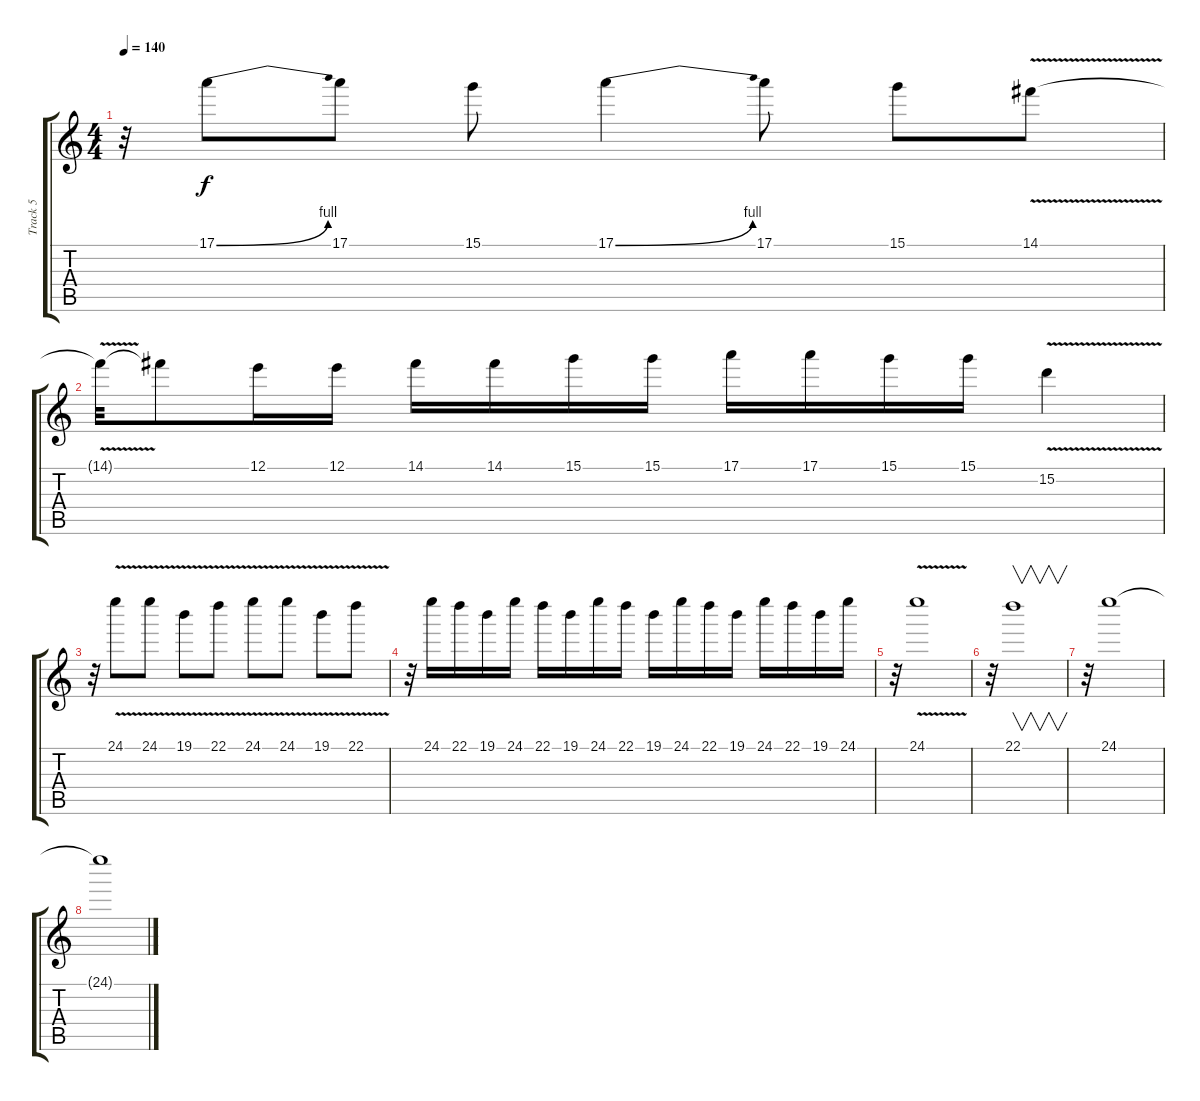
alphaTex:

\track ("Track 5" "Track 5") {instrument distortionguitar}
\staff {score tabs}
\tuning (E4 B3 G3 D3 A2 E2) {hide}
\ts (4 4)
\tempo 140
\clef g2
\ks c
r.32{dy f} 17.1{be (bend 0 0 60 4)}.8 17.1.8 15.1.8 17.1{be (bend 0 0 60 4)}.4 17.1.8 15.1.8 14.1{v}.8 |
14.1{t}.32 14.1{t}.8 12.1.16 12.1.16 14.1.16 14.1.16 15.1.16 15.1.16 17.1.16 17.1.16 15.1.16 15.1.16 15.2{v}.4 |
r.32 24.1{v}.8 24.1{v}.8 19.1{v}.8 22.1{v}.8 24.1{v}.8 24.1{v}.8 19.1{v}.8 22.1{v}.8 |
r.32 24.1.16 22.1.16 19.1.16 24.1.16 22.1.16 19.1.16 24.1.16 22.1.16 19.1.16 24.1.16 22.1.16 19.1.16 24.1.16 22.1.16 19.1.16 24.1.16 |
r.32 24.1{v}.1 |
r.32 22.1.1{v} |
r.32 24.1.1 |
24.1{t}.1
